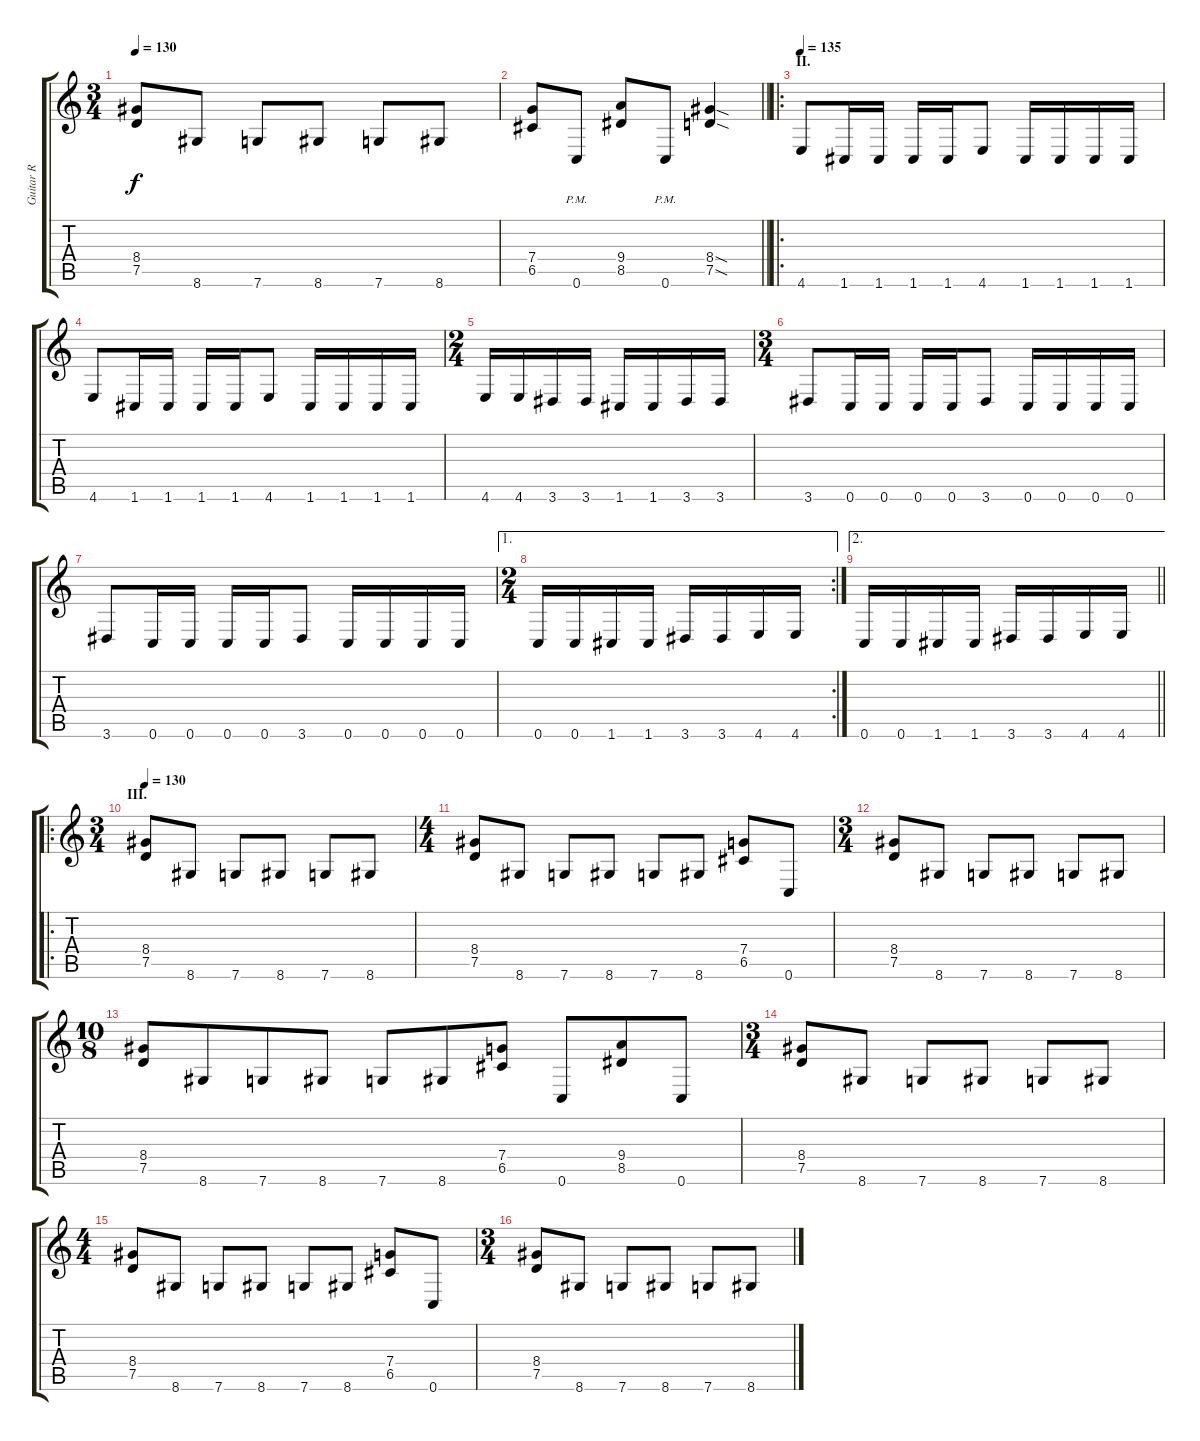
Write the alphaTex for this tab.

\track ("Guitar R" "Guitar R") {instrument distortionguitar}
\staff {score tabs}
\tuning (D4 A3 F3 C3 G2 C2) {hide}
\ts (3 4)
\tempo 130
\clef g2
\ks c
(8.4 7.5).8{dy f} 8.6.8 7.6.8 8.6.8 7.6.8 8.6.8 |
\barLineRight lightlight
(7.4 6.5).8 0.6{pm}.8 (9.4 8.5).8 0.6{pm}.8 (8.4{sod} 7.5{sod}).4 |
\ro
\section ("" "II.")
\tempo 135
4.6.8 1.6.16 1.6.16 1.6.16 1.6.16 4.6.8 1.6.16 1.6.16 1.6.16 1.6.16 |
4.6.8 1.6.16 1.6.16 1.6.16 1.6.16 4.6.8 1.6.16 1.6.16 1.6.16 1.6.16 |
\ts (2 4)
4.6.16 4.6.16 3.6.16 3.6.16 1.6.16 1.6.16 3.6.16 3.6.16 |
\ts (3 4)
3.6.8 0.6.16 0.6.16 0.6.16 0.6.16 3.6.8 0.6.16 0.6.16 0.6.16 0.6.16 |
3.6.8 0.6.16 0.6.16 0.6.16 0.6.16 3.6.8 0.6.16 0.6.16 0.6.16 0.6.16 |
\ae 1
\rc 2
\ts (2 4)
0.6.16 0.6.16 1.6.16 1.6.16 3.6.16 3.6.16 4.6.16 4.6.16 |
\ae 2
\barLineRight lightlight
0.6.16 0.6.16 1.6.16 1.6.16 3.6.16 3.6.16 4.6.16 4.6.16 |
\ro
\ts (3 4)
\section ("" "III.")
\tempo 130
(8.4 7.5).8 8.6.8 7.6.8 8.6.8 7.6.8 8.6.8 |
\ts (4 4)
(8.4 7.5).8 8.6.8 7.6.8 8.6.8 7.6.8 8.6.8 (7.4 6.5).8 0.6.8 |
\ts (3 4)
(8.4 7.5).8 8.6.8 7.6.8 8.6.8 7.6.8 8.6.8 |
\ts (10 8)
(8.4 7.5).8 8.6.8 7.6.8 8.6.8 7.6.8 8.6.8 (7.4 6.5).8 0.6.8 (9.4 8.5).8 0.6.8 |
\ts (3 4)
(8.4 7.5).8 8.6.8 7.6.8 8.6.8 7.6.8 8.6.8 |
\ts (4 4)
(8.4 7.5).8 8.6.8 7.6.8 8.6.8 7.6.8 8.6.8 (7.4 6.5).8 0.6.8 |
\ts (3 4)
(8.4 7.5).8 8.6.8 7.6.8 8.6.8 7.6.8 8.6.8
